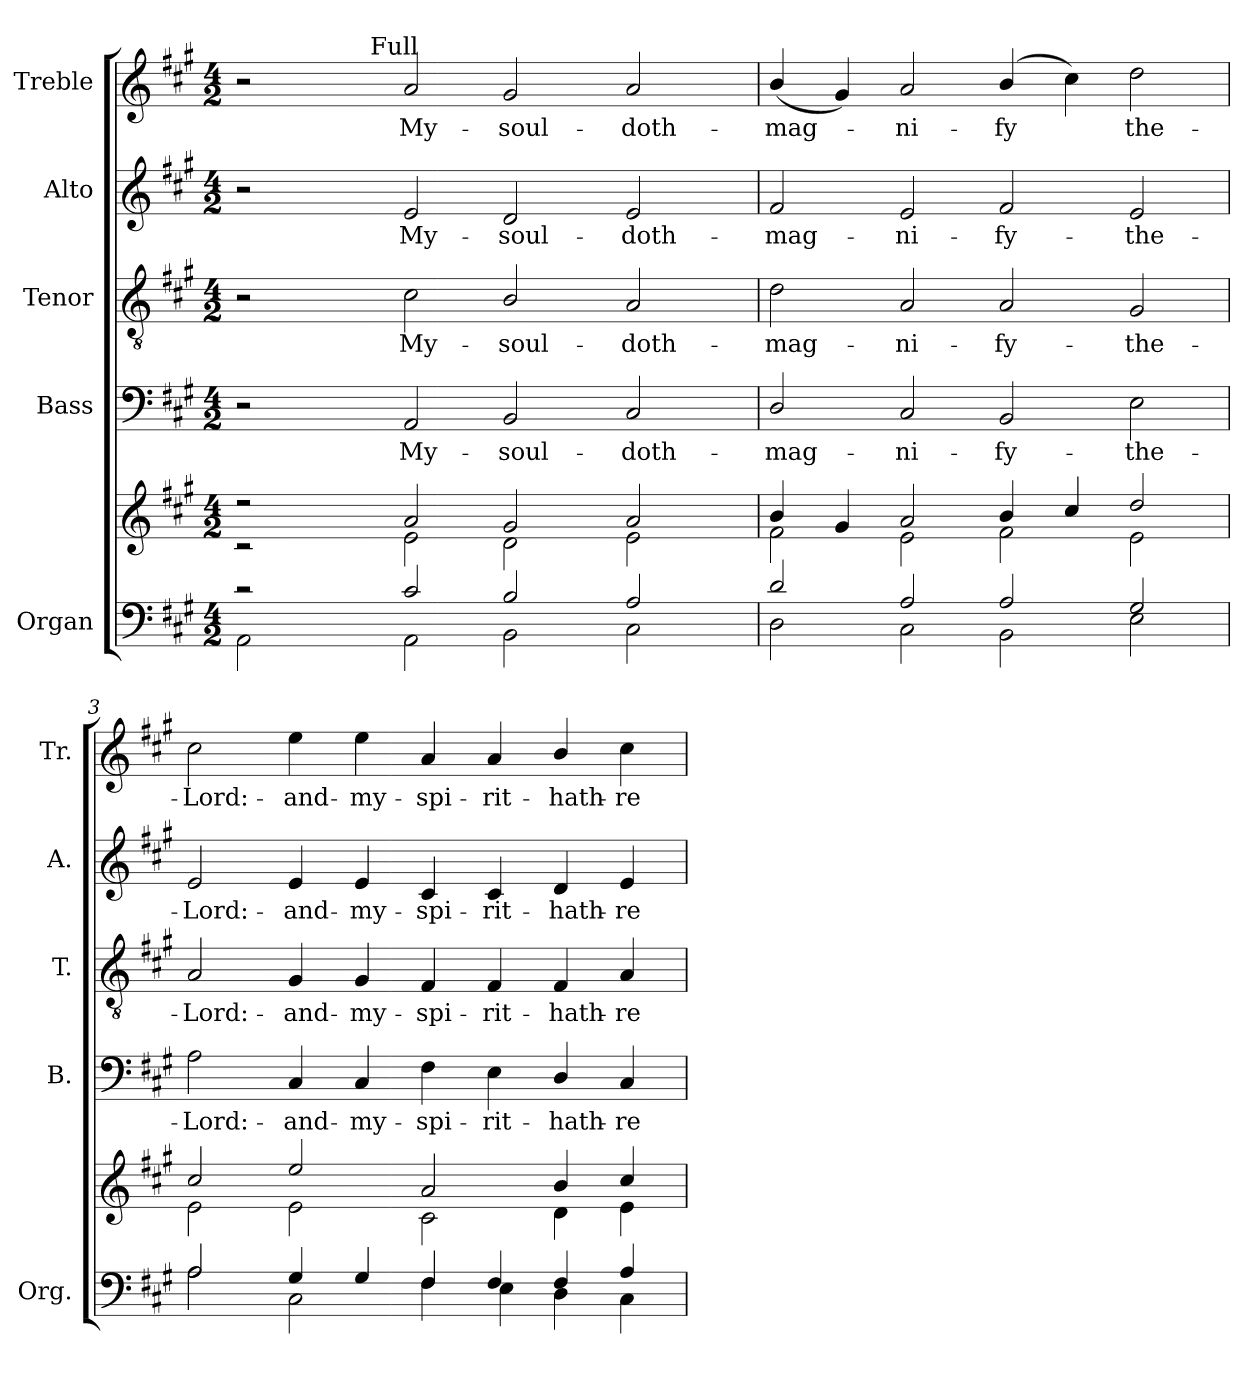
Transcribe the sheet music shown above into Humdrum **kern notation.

**kern	**kern	**kern	**text	**kern	**text	**kern	**text	**kern	**text
*part5	*part5	*part4	*part4	*part3	*part3	*part2	*part2	*part1	*part1
*staff6	*staff5	*staff4	*staff4	*staff3	*staff3	*staff2	*staff2	*staff1	*staff1
*I"Organ	*	*I"Bass	*	*I"Tenor	*	*I"Alto	*	*I"Treble	*
*I'Org.	*	*I'B.	*	*I'T.	*	*I'A.	*	*I'Tr.	*
!!LO:PB:g=z
*clefF4	*clefG2	*clefF4	*	*clefGv2	*	*clefG2	*	*clefG2	*
*	*	*	*	*ITrd7c12	*	*	*	*	*
*k[f#c#g#]	*k[f#c#g#]	*k[f#c#g#]	*	*k[f#c#g#]	*	*k[f#c#g#]	*	*k[f#c#g#]	*
*A:	*A:	*A:	*	*A:	*	*A:	*	*A:	*
*M4/2	*M4/2	*M4/2	*	*M4/2	*	*M4/2	*	*M4/2	*
*MM180	*MM180	*MM180	*	*MM180	*	*MM180	*	*MM180	*
=1	=1	=1	=1	=1	=1	=1	=1	=1	=1
*^	*^	*	*	*	*	*	*	*^	*
2r	2AAi\	2r	2r	2r	.	2r	.	2r	.	2r	4ryy	.
.	.	.	.	.	.	.	.	.	.	.	8ryy	.
.	.	.	.	.	.	.	.	.	.	.	32ryy	.
.	.	.	.	.	.	.	.	.	.	.	128ryy	.
!	!	!	!	!	!	!	!	!	!	!	!LO:TX:a:t=Full	!
.	.	.	.	.	.	.	.	.	.	.	1ryy	.
!	!	!	!	!	!LO:LY:b:color=#000000	!	!	!	!	!	!	!
!	!	!	!	!	!	!	!LO:LY:b:color=#000000	!	!	!	!	!
!	!	!	!	!	!	!	!	!	!LO:LY:b:color=#000000	!	!	!
!	!	!	!	!	!	!	!	!	!	!	!	!LO:LY:b:color=#000000
2c#i/	2AAi\	2ai/	2ei\	2AAi/	My-	2C#i\	My-	2ei/	My-	2ai/	.	My-
!	!	!	!	!	!LO:LY:b:color=#000000	!	!	!	!	!	!	!
!	!	!	!	!	!	!	!LO:LY:b:color=#000000	!	!	!	!	!
!	!	!	!	!	!	!	!	!	!LO:LY:b:color=#000000	!	!	!
!	!	!	!	!	!	!	!	!	!	!	!	!LO:LY:b:color=#000000
2Bi/	2BBi\	2g#i/	2di\	2BBi/	-soul-	2BBi/	-soul-	2di/	-soul-	2g#i/	.	-soul-
.	.	.	.	.	.	.	.	.	.	.	2ryy	.
!	!	!	!	!	!LO:LY:b:color=#000000	!	!	!	!	!	!	!
!	!	!	!	!	!	!	!LO:LY:b:color=#000000	!	!	!	!	!
!	!	!	!	!	!	!	!	!	!LO:LY:b:color=#000000	!	!	!
!	!	!	!	!	!	!	!	!	!	!	!	!LO:LY:b:color=#000000
2Ai/	2C#i\	2ai/	2ei\	2C#i/	-doth-	2AAi/	-doth-	2ei/	-doth-	2ai/	.	-doth-
.	.	.	.	.	.	.	.	.	.	.	16ryy	.
.	.	.	.	.	.	.	.	.	.	.	64.ryy	.
*	*	*	*	*	*	*	*	*	*	*v	*v	*
=2	=2	=2	=2	=2	=2	=2	=2	=2	=2	=2	=2
*	*	*	*	*	*	*	*	*	*	*^	*
!	!	!	!	!	!LO:LY:b:color=#000000	!	!	!	!	!	!	!
*	*	*	*	*	*	*	*	*	*	*v	*v	*
*	*	*	*	*	*	*	*	*	*	*^	*
!	!	!	!	!	!	!	!LO:LY:b:color=#000000	!	!	!	!	!
*	*	*	*	*	*	*	*	*	*	*v	*v	*
*	*	*	*	*	*	*	*	*	*	*^	*
!	!	!	!	!	!	!	!	!	!LO:LY:b:color=#000000	!	!	!
*	*	*	*	*	*	*	*	*	*	*v	*v	*
*	*	*	*	*	*	*	*	*	*	*^	*
!	!	!	!	!	!	!	!	!	!	!	!	!LO:LY:b:color=#000000
*	*	*	*	*	*	*	*	*	*	*v	*v	*
2di/	2Di\	4bi/	2f#i\	2Di/	-mag-	2Di\	-mag-	2f#i/	-mag-	(4bi/	-mag-
.	.	4g#i/	.	.	.	.	.	.	.	4g#i/)	.
!	!	!	!	!	!LO:LY:b:color=#000000	!	!	!	!	!	!
!	!	!	!	!	!	!	!LO:LY:b:color=#000000	!	!	!	!
!	!	!	!	!	!	!	!	!	!LO:LY:b:color=#000000	!	!
!	!	!	!	!	!	!	!	!	!	!	!LO:LY:b:color=#000000
2Ai/	2C#i\	2ai/	2ei\	2C#i/	-ni-	2AAi/	-ni-	2ei/	-ni-	2ai/	-ni-
!	!	!	!	!	!LO:LY:b:color=#000000	!	!	!	!	!	!
!	!	!	!	!	!	!	!LO:LY:b:color=#000000	!	!	!	!
!	!	!	!	!	!	!	!	!	!LO:LY:b:color=#000000	!	!
!	!	!	!	!	!	!	!	!	!	!	!LO:LY:b:color=#000000
2Ai/	2BBi\	4bi/	2f#i\	2BBi/	-fy-	2AAi/	-fy-	2f#i/	-fy-	(4bi/	-fy
.	.	4cc#i/	.	.	.	.	.	.	.	4cc#i\)	.
!	!	!	!	!	!LO:LY:b:color=#000000	!	!	!	!	!	!
!	!	!	!	!	!	!	!LO:LY:b:color=#000000	!	!	!	!
!	!	!	!	!	!	!	!	!	!LO:LY:b:color=#000000	!	!
!	!	!	!	!	!	!	!	!	!	!	!LO:LY:b:color=#000000
2G#i/	2Ei\	2ddi/	2ei\	2Ei\	-the-	2GG#i/	-the-	2ei/	-the-	2ddi\	the-
=3	=3	=3	=3	=3	=3	=3	=3	=3	=3	=3	=3
!	!	!	!	!	!LO:LY:b:color=#000000	!	!	!	!	!	!
!	!	!	!	!	!	!	!LO:LY:b:color=#000000	!	!	!	!
!	!	!	!	!	!	!	!	!	!LO:LY:b:color=#000000	!	!
!	!	!	!	!	!	!	!	!	!	!	!LO:LY:b:color=#000000
2Ai/	2Ai\	2cc#i/	2ei\	2Ai\	-Lord:-	2AAi/	-Lord:-	2ei/	-Lord:-	2cc#i\	-Lord:-
!	!	!	!	!	!LO:LY:b:color=#000000	!	!	!	!	!	!
!	!	!	!	!	!	!	!LO:LY:b:color=#000000	!	!	!	!
!	!	!	!	!	!	!	!	!	!LO:LY:b:color=#000000	!	!
!	!	!	!	!	!	!	!	!	!	!	!LO:LY:b:color=#000000
4G#i/	2C#i\	2eei/	2ei\	4C#i/	-and-	4GG#i/	-and-	4ei/	-and-	4eei\	-and-
!	!	!	!	!	!LO:LY:b:color=#000000	!	!	!	!	!	!
!	!	!	!	!	!	!	!LO:LY:b:color=#000000	!	!	!	!
!	!	!	!	!	!	!	!	!	!LO:LY:b:color=#000000	!	!
!	!	!	!	!	!	!	!	!	!	!	!LO:LY:b:color=#000000
4G#i/	.	.	.	4C#i/	-my-	4GG#i/	-my-	4ei/	-my-	4eei\	-my-
!	!	!	!	!	!LO:LY:b:color=#000000	!	!	!	!	!	!
!	!	!	!	!	!	!	!LO:LY:b:color=#000000	!	!	!	!
!	!	!	!	!	!	!	!	!	!LO:LY:b:color=#000000	!	!
!	!	!	!	!	!	!	!	!	!	!	!LO:LY:b:color=#000000
4F#i/	4F#i\	2ai/	2c#i\	4F#i\	-spi-	4FF#i/	-spi-	4c#i/	-spi-	4ai/	-spi-
!	!	!	!	!	!LO:LY:b:color=#000000	!	!	!	!	!	!
!	!	!	!	!	!	!	!LO:LY:b:color=#000000	!	!	!	!
!	!	!	!	!	!	!	!	!	!LO:LY:b:color=#000000	!	!
!	!	!	!	!	!	!	!	!	!	!	!LO:LY:b:color=#000000
4F#i/	4Ei\	.	.	4Ei\	-rit-	4FF#i/	-rit-	4c#i/	-rit-	4ai/	-rit-
!	!	!	!	!	!LO:LY:b:color=#000000	!	!	!	!	!	!
!	!	!	!	!	!	!	!LO:LY:b:color=#000000	!	!	!	!
!	!	!	!	!	!	!	!	!	!LO:LY:b:color=#000000	!	!
!	!	!	!	!	!	!	!	!	!	!	!LO:LY:b:color=#000000
4F#i/	4Di\	4bi/	4di\	4Di/	-hath-	4FF#i/	-hath-	4di/	-hath-	4bi/	-hath-
!	!	!	!	!	!LO:LY:b:color=#000000	!	!	!	!	!	!
!	!	!	!	!	!	!	!LO:LY:b:color=#000000	!	!	!	!
!	!	!	!	!	!	!	!	!	!LO:LY:b:color=#000000	!	!
!	!	!	!	!	!	!	!	!	!	!	!LO:LY:b:color=#000000
4Ai/	4C#i\	4cc#i/	4ei\	4C#i/	-re-	4AAi/	-re-	4ei/	-re-	4cc#i\	-re-
*v	*v	*	*	*	*	*	*	*	*	*	*
*	*v	*v	*	*	*	*	*	*	*	*
=	=	=	=	=	=	=	=	=	=
*-	*-	*-	*-	*-	*-	*-	*-	*-	*-
